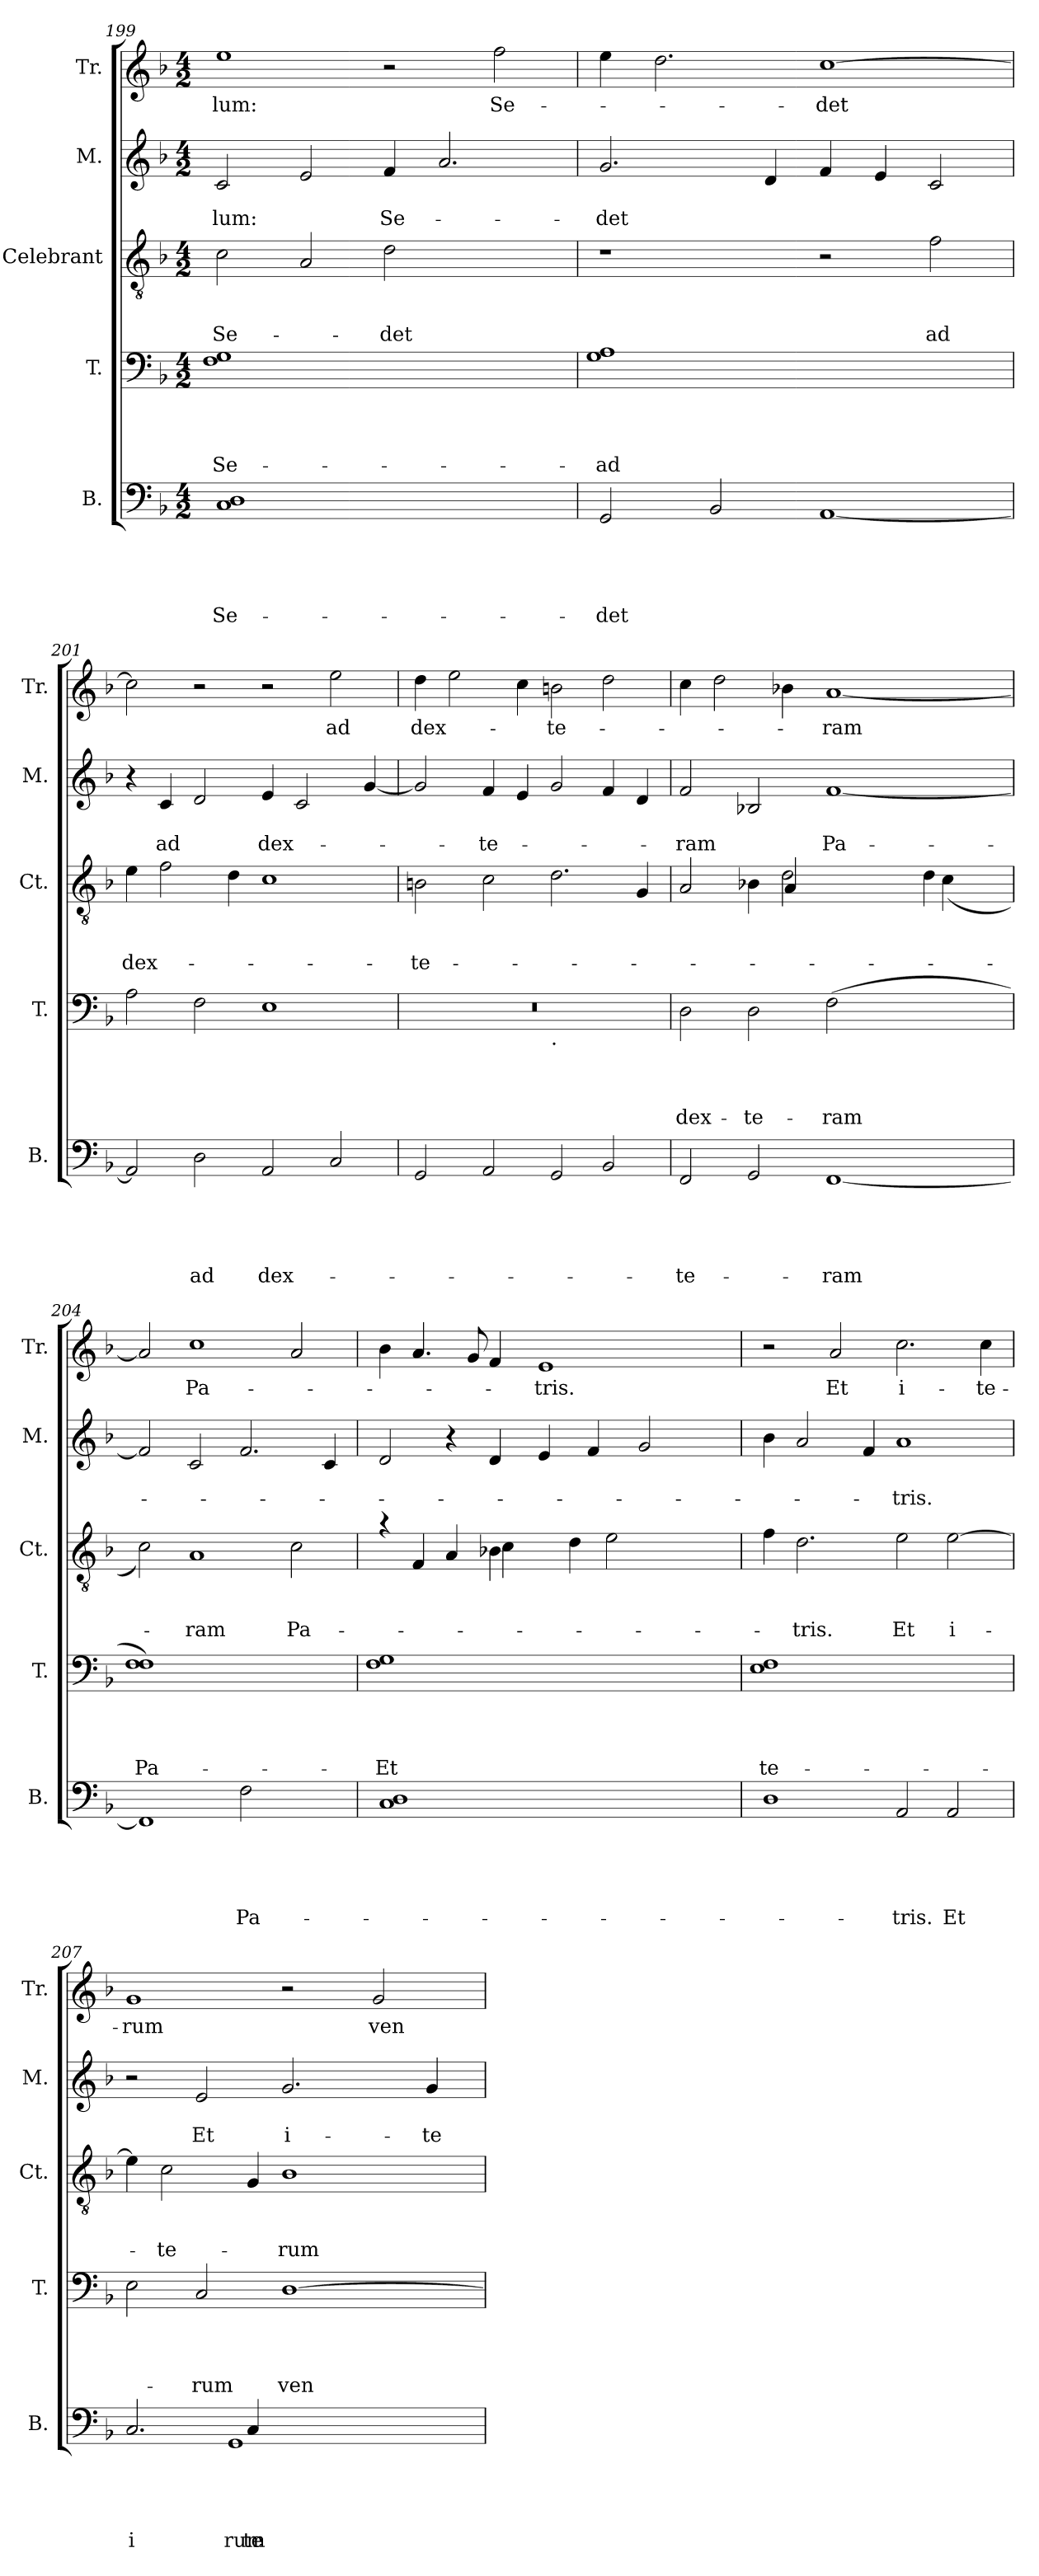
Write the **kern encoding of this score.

**kern	**text	**text	**text	**text	**text	**kern	**text	**text	**text	**text	**kern	**text	**text	**text	**kern	**text	**text	**kern	**text
*part5	*part5	*part5	*part5	*part5	*part5	*part4	*part4	*part4	*part4	*part4	*part3	*part3	*part3	*part3	*part2	*part2	*part2	*part1	*part1
*staff5	*staff5	*staff5	*staff5	*staff5	*staff5	*staff4	*staff4	*staff4	*staff4	*staff4	*staff3	*staff3	*staff3	*staff3	*staff2	*staff2	*staff2	*staff1	*staff1
*I"B.	*	*	*	*	*	*I"T.	*	*	*	*	*I"Celebrant	*	*	*	*I"M.	*	*	*I"Tr.	*
*I'B.	*	*	*	*	*	*I'T.	*	*	*	*	*I'Ct.	*	*	*	*I'M.	*	*	*I'Tr.	*
!!LO:PB:g=z
*clefF4	*	*	*	*	*	*clefF4	*	*	*	*	*clefGv2	*	*	*	*clefG2	*	*	*clefG2	*
*k[b-]	*	*	*	*	*	*k[b-]	*	*	*	*	*k[b-]	*	*	*	*k[b-]	*	*	*k[b-]	*
*F:	*	*	*	*	*	*F:	*	*	*	*	*F:	*	*	*	*F:	*	*	*F:	*
*M4/2	*	*	*	*	*	*M4/2	*	*	*	*	*M4/2	*	*	*	*M4/2	*	*	*M4/2	*
=199	=199	=199	=199	=199	=199	=199	=199	=199	=199	=199	=199	=199	=199	=199	=199	=199	=199	=199	=199
!	!	!	!	!	!LO:LY:b	!	!	!	!	!LO:LY:b	!	!	!	!LO:LY:b	!	!	!LO:LY:b	!	!LO:LY:b
1C 1D	.	.	.	.	Se-	1F 1G	.	.	.	Se-	2c\	.	.	Se-	2c/	.	-lum:	1ee	-lum:
.	.	.	.	.	.	.	.	.	.	.	2A/	.	.	.	2e/	.	.	.	.
!	!	!	!	!	!	!	!	!	!	!	!	!	!	!LO:LY:b	!	!	!LO:LY:b	!	!
1ryy	.	.	.	.	.	1ryy	.	.	.	.	2d\	.	.	-det	4f/	.	Se-	2r	.
.	.	.	.	.	.	.	.	.	.	.	.	.	.	.	2.a/	.	.	.	.
!	!	!	!	!	!	!	!	!	!	!	!	!	!	!	!	!	!	!	!LO:LY:b
.	.	.	.	.	.	.	.	.	.	.	2ryy	.	.	.	.	.	.	2ff\	Se-
=200	=200	=200	=200	=200	=200	=200	=200	=200	=200	=200	=200	=200	=200	=200	=200	=200	=200	=200	=200
!	!	!	!	!	!LO:LY:b	!	!	!	!	!LO:LY:b	!	!	!	!	!	!	!LO:LY:b	!	!
2GG/	.	.	.	.	-det	1G 1A	.	.	.	ad	1r	.	.	.	2.g/	.	-det	4ee\	.
.	.	.	.	.	.	.	.	.	.	.	.	.	.	.	.	.	.	2.dd\	.
2BB-/	.	.	.	.	.	.	.	.	.	.	.	.	.	.	.	.	.	.	.
.	.	.	.	.	.	.	.	.	.	.	.	.	.	.	4d/	.	.	.	.
!	!	!	!	!	!	!	!	!	!	!	!	!	!	!	!	!	!	!	!LO:LY:b
[<1AA	.	.	.	.	.	1ryy	.	.	.	.	2r	.	.	.	4f/	.	.	[>1cc	-det
.	.	.	.	.	.	.	.	.	.	.	.	.	.	.	4e/	.	.	.	.
!	!	!	!	!	!	!	!	!	!	!	!	!	!	!LO:LY:b	!	!	!	!	!
.	.	.	.	.	.	.	.	.	.	.	2f\	.	.	ad	2c/	.	.	.	.
=201	=201	=201	=201	=201	=201	=201	=201	=201	=201	=201	=201	=201	=201	=201	=201	=201	=201	=201	=201
!	!	!	!	!	!	!	!	!	!	!	!	!	!	!LO:LY:b	!	!	!	!	!
2AA/]	.	.	.	.	.	2A\	.	.	.	.	4e\	.	.	dex-	4r	.	.	2cc\]	.
!	!	!	!	!	!	!	!	!	!	!	!	!	!	!	!	!	!LO:LY:b	!	!
.	.	.	.	.	.	.	.	.	.	.	2f\	.	.	.	4c/	.	ad	.	.
!	!	!	!	!	!LO:LY:b	!	!	!	!	!	!	!	!	!	!	!	!	!	!
2D\	.	.	.	.	ad	2F\	.	.	.	.	.	.	.	.	2d/	.	.	2r	.
.	.	.	.	.	.	.	.	.	.	.	4d\	.	.	.	.	.	.	.	.
!	!	!	!	!	!LO:LY:b	!	!	!	!	!	!	!	!	!	!	!	!LO:LY:b	!	!
2AA/	.	.	.	.	dex-	1E	.	.	.	.	1c	.	.	.	4e/	.	dex-	2r	.
.	.	.	.	.	.	.	.	.	.	.	.	.	.	.	2c/	.	.	.	.
!	!	!	!	!	!	!	!	!	!	!	!	!	!	!	!	!	!	!	!LO:LY:b
2C/	.	.	.	.	.	.	.	.	.	.	.	.	.	.	.	.	.	2ee\	ad
.	.	.	.	.	.	.	.	.	.	.	.	.	.	.	[<4g/	.	.	.	.
=202	=202	=202	=202	=202	=202	=202	=202	=202	=202	=202	=202	=202	=202	=202	=202	=202	=202	=202	=202
!	!	!	!	!	!	!	!	!	!	!	!	!	!	!LO:LY:b	!	!	!	!	!LO:LY:b
*	*	*	*	*	*	*^	*	*	*	*	*	*	*	*	*	*	*	*	*
2GG/	.	.	.	.	.	0r	1ryy	.	.	.	.	2Bn\	.	.	-te-	2g/]	.	.	4dd\	dex-
.	.	.	.	.	.	.	.	.	.	.	.	.	.	.	.	.	.	.	2ee\	.
!	!	!	!	!	!	!	!	!	!	!	!	!	!	!	!	!	!	!LO:LY:b	!	!
2AA/	.	.	.	.	.	.	.	.	.	.	.	2c\	.	.	.	4f/	.	-te-	.	.
.	.	.	.	.	.	.	.	.	.	.	.	.	.	.	.	4e/	.	.	4cc\	.
!	!	!	!	!	!	!	!LO:TX:b:t=.	!	!	!	!	!	!	!	!	!	!	!	!	!
!	!	!	!	!	!	!	!	!	!	!	!	!	!	!	!	!	!	!	!	!LO:LY:b
2GG/	.	.	.	.	.	.	1ryy	.	.	.	.	2.d\	.	.	.	2g/	.	.	2bn\	-te-
2BB-/	.	.	.	.	.	.	.	.	.	.	.	.	.	.	.	4f/	.	.	2dd\	.
.	.	.	.	.	.	.	.	.	.	.	.	4G/	.	.	.	4d/	.	.	.	.
=203	=203	=203	=203	=203	=203	=203	=203	=203	=203	=203	=203	=203	=203	=203	=203	=203	=203	=203	=203	=203
!	!	!	!	!	!LO:LY:b	!	!	!	!	!	!LO:LY:b	!	!	!	!	!	!	!LO:LY:b	!	!
*	*	*	*	*	*	*	*	*	*	*	*	*^	*	*	*	*	*	*	*	*
*	*	*	*	*	*	*	*	*	*	*	*	*	*^	*	*	*	*	*	*	*	*
*	*	*	*	*	*	*v	*v	*	*	*	*	*	*	*^	*	*	*	*	*	*	*	*
2FF/	.	.	.	.	-te-	2D\	.	.	.	dex-	2A/	2.ryy	2.ryy	1ryy	.	.	.	2f/	.	-ram	4cc\	.
.	.	.	.	.	.	.	.	.	.	.	.	.	.	.	.	.	.	.	.	.	2dd\	.
!	!	!	!	!	!	!	!	!	!	!LO:LY:b	!	!	!	!	!	!	!	!	!	!	!	!
2GG/	.	.	.	.	.	2D\	.	.	.	-te-	4B-X\	.	.	.	.	.	.	2B-X/	.	.	.	.
.	.	.	.	.	.	.	.	.	.	.	16.ryy	2d\	4A/	.	.	.	.	.	.	.	4b-X\	.
.	.	.	.	.	.	.	.	.	.	.	1ryy	.	.	.	.	.	.	.	.	.	.	.
!	!	!	!	!	!LO:LY:b	!	!	!	!	!LO:LY:b	!	!	!	!	!	!	!	!	!	!LO:LY:b	!	!LO:LY:b
[<1FF	.	.	.	.	-ram	(>2F\	.	.	.	-ram	.	.	2ryy	2ryy	.	.	.	[<1f	.	Pa-	[<1a	-ram
.	.	.	.	.	.	.	.	.	.	.	.	16.ryy	.	.	.	.	.	.	.	.	.	.
.	.	.	.	.	.	.	.	.	.	.	.	2ryy	.	.	.	.	.	.	.	.	.	.
.	.	.	.	.	.	2ryy	.	.	.	.	.	.	16.ryy	8ryy	.	.	.	.	.	.	.	.
.	.	.	.	.	.	.	.	.	.	.	.	.	4d\	.	.	.	.	.	.	.	.	.
.	.	.	.	.	.	.	.	.	.	.	.	.	.	32ryy	.	.	.	.	.	.	.	.
.	.	.	.	.	.	.	.	.	.	.	.	.	.	(>4c\	.	.	.	.	.	.	.	.
.	.	.	.	.	.	.	.	.	.	.	8ryy	8ryy	16.ryy	.	.	.	.	.	.	.	.	.
.	.	.	.	.	.	.	.	.	.	.	.	.	.	16.ryy	.	.	.	.	.	.	.	.
.	.	.	.	.	.	.	.	.	.	.	.	.	16ryy	.	.	.	.	.	.	.	.	.
.	.	.	.	.	.	.	.	.	.	.	32ryy	32ryy	.	.	.	.	.	.	.	.	.	.
*	*	*	*	*	*	*	*	*	*	*	*	*v	*v	*v	*	*	*	*	*	*	*	*
!!LO:LB:g=z
=204	=204	=204	=204	=204	=204	=204	=204	=204	=204	=204	=204	=204	=204	=204	=204	=204	=204	=204	=204	=204
!	!	!	!	!	!	!	!	!	!	!LO:LY:b	!	!	!	!	!	!	!	!	!	!
*	*	*	*	*	*	*	*	*	*	*	*v	*v	*	*	*	*	*	*	*	*
1FF]	.	.	.	.	.	1F 1F)	.	.	.	Pa-	2c\)	.	.	.	2f/]	.	.	2a/]	.
!	!	!	!	!	!	!	!	!	!	!	!	!	!	!LO:LY:b	!	!	!	!	!LO:LY:b
.	.	.	.	.	.	.	.	.	.	.	1A	.	.	-ram	2c/	.	.	1cc	Pa-
!	!	!	!	!	!LO:LY:b	!	!	!	!	!	!	!	!	!	!	!	!	!	!
2F\	.	.	.	.	Pa-	1ryy	.	.	.	.	.	.	.	.	2.f/	.	.	.	.
!	!	!	!	!	!	!	!	!	!	!	!	!	!	!LO:LY:b	!	!	!	!	!
2ryy	.	.	.	.	.	.	.	.	.	.	2c\	.	.	Pa-	.	.	.	2a/	.
.	.	.	.	.	.	.	.	.	.	.	.	.	.	.	4c/	.	.	.	.
=205	=205	=205	=205	=205	=205	=205	=205	=205	=205	=205	=205	=205	=205	=205	=205	=205	=205	=205	=205
!	!	!	!	!	!	!	!	!	!	!LO:LY:b	!	!	!	!	!	!	!	!	!
*	*	*	*	*	*	*	*	*	*	*	*^	*	*	*	*	*	*	*	*
*	*	*	*	*	*	*	*	*	*	*	*	*^	*	*	*	*	*	*	*	*
*	*	*	*	*	*	*	*	*	*	*	*	*	*^	*	*	*	*	*	*	*	*
1C 1D	.	.	.	.	.	1F 1G	.	.	.	Et	4ra	2.ryy	2.ryy	1ryy	.	.	.	2d/	.	.	4b-\	.
.	.	.	.	.	.	.	.	.	.	.	4F/	.	.	.	.	.	.	.	.	.	4.a/	.
.	.	.	.	.	.	.	.	.	.	.	4A/	.	.	.	.	.	.	4r	.	.	.	.
.	.	.	.	.	.	.	.	.	.	.	.	.	.	.	.	.	.	.	.	.	8g/	.
.	.	.	.	.	.	.	.	.	.	.	8ryy	4B-X\	4c\	.	.	.	.	4d/	.	.	4f/	.
.	.	.	.	.	.	.	.	.	.	.	32ryy	.	.	.	.	.	.	.	.	.	.	.
.	.	.	.	.	.	.	.	.	.	.	1ryy	.	.	.	.	.	.	.	.	.	.	.
!	!	!	!	!	!	!	!	!	!	!	!	!	!	!	!	!	!	!	!	!	!	!LO:LY:b
1ryy	.	.	.	.	.	1ryy	.	.	.	.	.	8ryy	8ryy	4ryy	.	.	.	4e/	.	.	1e	-tris.
.	.	.	.	.	.	.	.	.	.	.	.	32ryy	32ryy	.	.	.	.	.	.	.	.	.
.	.	.	.	.	.	.	.	.	.	.	.	2ryy	4d\	.	.	.	.	.	.	.	.	.
.	.	.	.	.	.	.	.	.	.	.	.	.	.	16.ryy	.	.	.	4f/	.	.	.	.
.	.	.	.	.	.	.	.	.	.	.	.	.	.	2e\	.	.	.	.	.	.	.	.
.	.	.	.	.	.	.	.	.	.	.	.	.	8ryy	.	.	.	.	.	.	.	.	.
.	.	.	.	.	.	.	.	.	.	.	.	.	.	.	.	.	.	2g/	.	.	.	.
.	.	.	.	.	.	.	.	.	.	.	.	.	32ryy	.	.	.	.	.	.	.	.	.
.	.	.	.	.	.	.	.	.	.	.	.	.	4..ryy	.	.	.	.	.	.	.	.	.
.	.	.	.	.	.	.	.	.	.	.	.	4ryy	.	.	.	.	.	.	.	.	.	.
.	.	.	.	.	.	.	.	.	.	.	.	.	.	8ryy	.	.	.	.	.	.	.	.
.	.	.	.	.	.	.	.	.	.	.	16.ryy	16.ryy	.	.	.	.	.	.	.	.	.	.
.	.	.	.	.	.	.	.	.	.	.	.	.	.	32ryy	.	.	.	.	.	.	.	.
=206	=206	=206	=206	=206	=206	=206	=206	=206	=206	=206	=206	=206	=206	=206	=206	=206	=206	=206	=206	=206	=206	=206
!	!	!	!	!	!	!	!	!	!	!LO:LY:b:rj	!	!	!	!	!	!	!	!	!	!	!	!
*	*	*	*	*	*	*	*	*	*	*	*v	*v	*v	*v	*	*	*	*	*	*	*	*
1D	.	.	.	.	.	1E 1F	.	.	.	-te-	4f\	.	.	.	4b-\	.	.	2r	.
!	!	!	!	!	!	!	!	!	!	!	!	!	!	!LO:LY:b	!	!	!	!	!
.	.	.	.	.	.	.	.	.	.	.	2.d\	.	.	-tris.	2a/	.	.	.	.
!	!	!	!	!	!	!	!	!	!	!	!	!	!	!	!	!	!	!	!LO:LY:b
.	.	.	.	.	.	.	.	.	.	.	.	.	.	.	.	.	.	2a/	Et
.	.	.	.	.	.	.	.	.	.	.	.	.	.	.	4f/	.	.	.	.
!	!	!	!	!	!LO:LY:b	!	!	!	!	!	!	!	!	!LO:LY:b	!	!	!LO:LY:b	!	!LO:LY:b
2AA/	.	.	.	.	-tris.	1ryy	.	.	.	.	2e\	.	.	Et	1a	.	-tris.	2.cc\	i-
!	!	!	!	!	!LO:LY:b	!	!	!	!	!	!	!	!	!LO:LY:b:rj	!	!	!	!	!
2AA/	.	.	.	.	Et	.	.	.	.	.	[>2e\	.	.	i-	.	.	.	.	.
!	!	!	!	!	!	!	!	!	!	!	!	!	!	!	!	!	!	!	!LO:LY:b
.	.	.	.	.	.	.	.	.	.	.	.	.	.	.	.	.	.	4cc\	-te-
=207	=207	=207	=207	=207	=207	=207	=207	=207	=207	=207	=207	=207	=207	=207	=207	=207	=207	=207	=207
!	!	!	!	!	!LO:LY:b	!	!	!	!	!	!	!	!	!	!	!	!	!	!LO:LY:b
*^	*	*	*	*	*	*	*	*	*	*	*	*	*	*	*	*	*	*	*
*	*^	*	*	*	*	*	*	*	*	*	*	*	*	*	*	*	*	*	*	*
2.C/	2.ryy	2ryy	.	.	.	.	i-	2E\	.	.	.	.	4e\]	.	.	.	2r	.	.	1g	-rum
!	!	!	!	!	!	!	!	!	!	!	!	!	!	!	!	!LO:LY:b	!	!	!	!	!
.	.	.	.	.	.	.	.	.	.	.	.	.	2c\	.	.	-te-	.	.	.	.	.
!	!	!	!	!	!	!	!	!	!	!	!	!LO:LY:b	!	!	!	!	!	!	!LO:LY:b	!	!
.	.	8ryy	.	.	.	.	.	2C/	.	.	.	-rum	.	.	.	.	2e/	.	Et	.	.
.	.	32ryy	.	.	.	.	.	.	.	.	.	.	.	.	.	.	.	.	.	.	.
!	!	!	!	!	!	!	!LO:LY:b	!	!	!	!	!	!	!	!	!	!	!	!	!	!
.	.	1GG	.	.	.	.	-rum	.	.	.	.	.	.	.	.	.	.	.	.	.	.
!	!	!	!	!	!	!	!LO:LY:b	!	!	!	!	!	!	!	!	!	!	!	!	!	!
4ryy	4C/	.	.	.	.	.	-te-	.	.	.	.	.	4G/	.	.	.	.	.	.	.	.
!	!	!	!	!	!	!	!	!	!	!	!	!LO:LY:b	!	!	!	!LO:LY:b	!	!	!LO:LY:b	!	!
16.ryy	4ryy	.	.	.	.	.	.	[>1D	.	.	.	ven-	1B-	.	.	-rum	2.g/	.	i-	2r	.
2ryy	.	.	.	.	.	.	.	.	.	.	.	.	.	.	.	.	.	.	.	.	.
.	16.ryy	.	.	.	.	.	.	.	.	.	.	.	.	.	.	.	.	.	.	.	.
.	2ryy	.	.	.	.	.	.	.	.	.	.	.	.	.	.	.	.	.	.	.	.
!	!	!	!	!	!	!	!	!	!	!	!	!	!	!	!	!	!	!	!	!	!LO:LY:b
.	.	.	.	.	.	.	.	.	.	.	.	.	.	.	.	.	.	.	.	2g/	ven-
4ryy	.	.	.	.	.	.	.	.	.	.	.	.	.	.	.	.	.	.	.	.	.
.	.	4ryy	.	.	.	.	.	.	.	.	.	.	.	.	.	.	.	.	.	.	.
!	!	!	!	!	!	!	!	!	!	!	!	!	!	!	!	!	!	!	!LO:LY:b	!	!
.	.	.	.	.	.	.	.	.	.	.	.	.	.	.	.	.	4g/	.	-te-	.	.
8ryy	8ryy	.	.	.	.	.	.	.	.	.	.	.	.	.	.	.	.	.	.	.	.
.	.	16.ryy	.	.	.	.	.	.	.	.	.	.	.	.	.	.	.	.	.	.	.
32ryy	32ryy	.	.	.	.	.	.	.	.	.	.	.	.	.	.	.	.	.	.	.	.
*v	*v	*v	*	*	*	*	*	*	*	*	*	*	*	*	*	*	*	*	*	*	*
=	=	=	=	=	=	=	=	=	=	=	=	=	=	=	=	=	=	=	=
*-	*-	*-	*-	*-	*-	*-	*-	*-	*-	*-	*-	*-	*-	*-	*-	*-	*-	*-	*-
